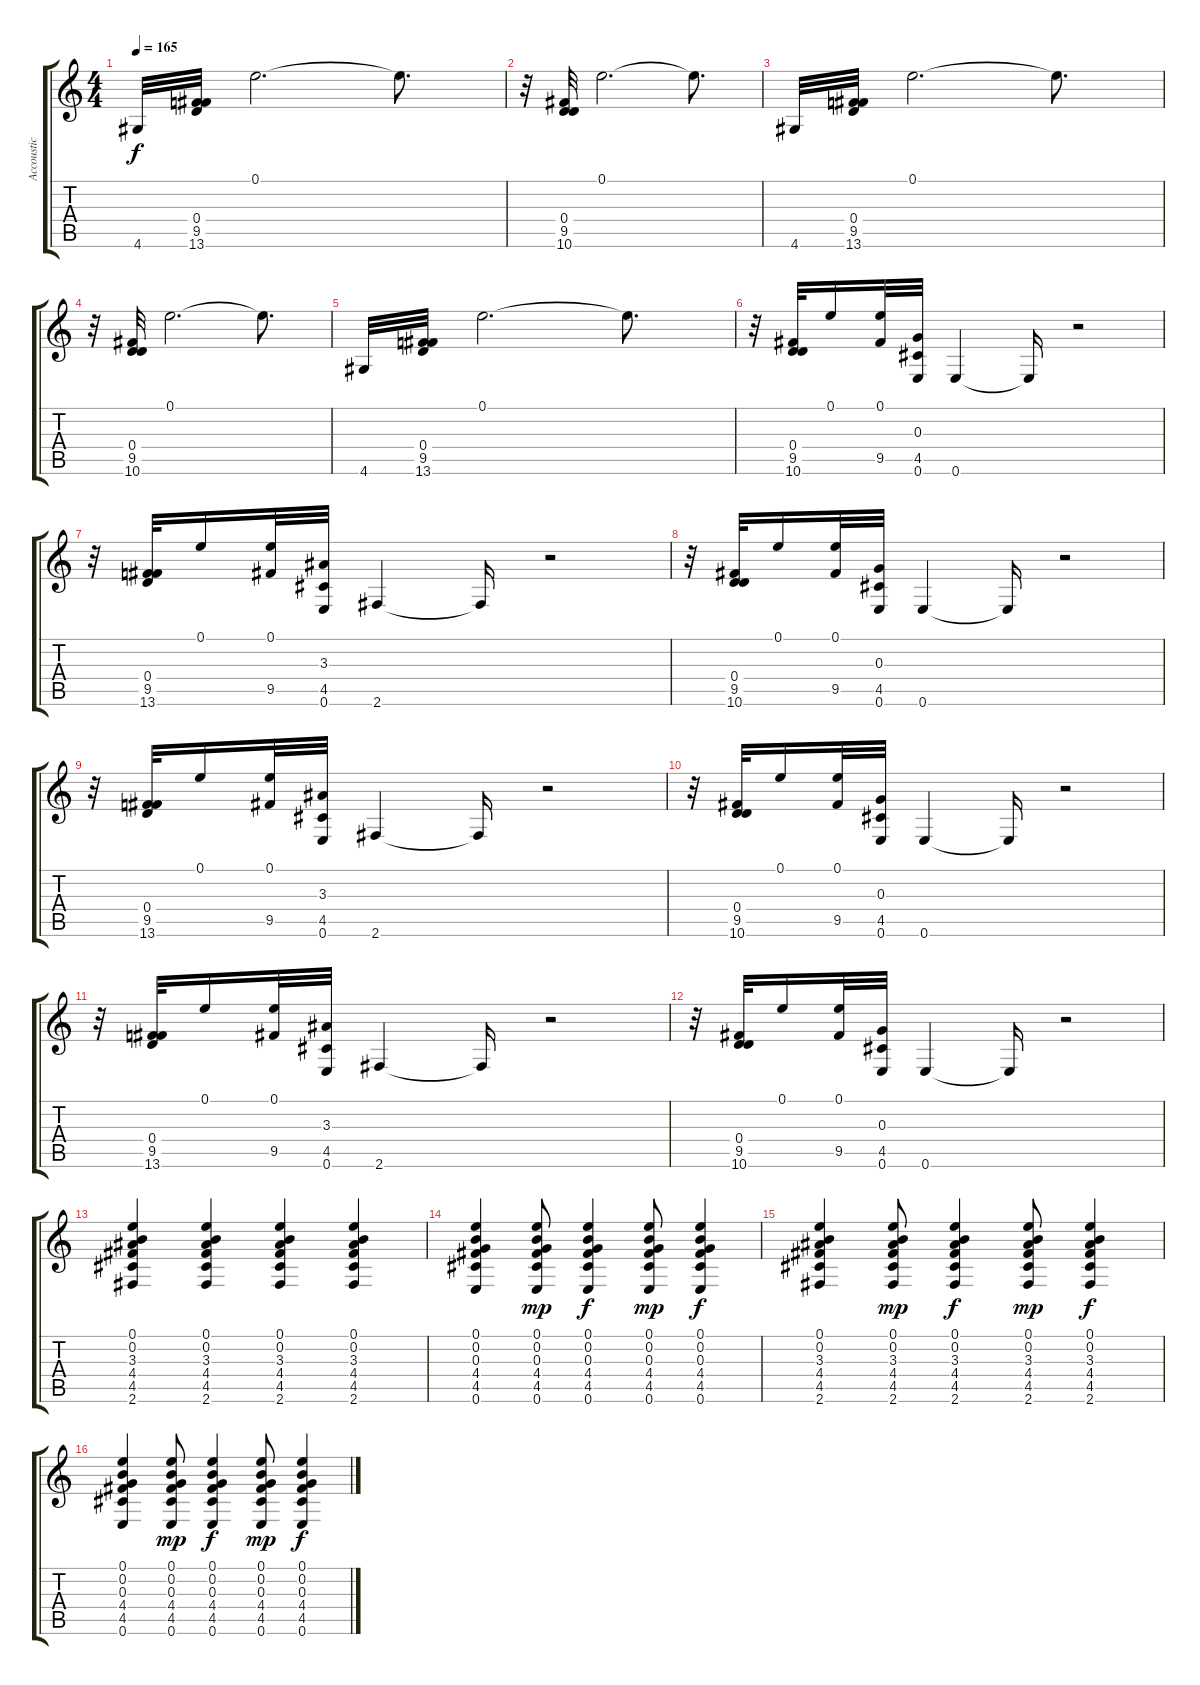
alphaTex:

\track ("Accoustic Guitar" "Accoustic ") {instrument acousticguitarsteel}
\staff {score tabs}
\tuning (E4 B3 G3 D3 A2 E2) {hide}
\ts (4 4)
\tempo 165
\clef g2
\ks c
4.6.32{dy f} (0.4 9.5 13.6).32 0.1.2{d} 0.1{t}.8{d} |
r.32 (0.4 9.5 10.6).32 0.1.2{d} 0.1{t}.8{d} |
4.6.32 (0.4 9.5 13.6).32 0.1.2{d} 0.1{t}.8{d} |
r.32 (0.4 9.5 10.6).32 0.1.2{d} 0.1{t}.8{d} |
4.6.32 (0.4 9.5 13.6).32 0.1.2{d} 0.1{t}.8{d} |
r.32 (0.4 9.5 10.6).32 0.1.16 (0.1 9.5).32 (0.3 4.5 0.6).32 0.6.4 0.6{t}.16 r.2 |
r.32 (0.4 9.5 13.6).32 0.1.16 (0.1 9.5).32 (3.3 4.5 0.6).32 2.6.4 2.6{t}.16 r.2 |
r.32 (0.4 9.5 10.6).32 0.1.16 (0.1 9.5).32 (0.3 4.5 0.6).32 0.6.4 0.6{t}.16 r.2 |
r.32 (0.4 9.5 13.6).32 0.1.16 (0.1 9.5).32 (3.3 4.5 0.6).32 2.6.4 2.6{t}.16 r.2 |
r.32 (0.4 9.5 10.6).32 0.1.16 (0.1 9.5).32 (0.3 4.5 0.6).32 0.6.4 0.6{t}.16 r.2 |
r.32 (0.4 9.5 13.6).32 0.1.16 (0.1 9.5).32 (3.3 4.5 0.6).32 2.6.4 2.6{t}.16 r.2 |
r.32 (0.4 9.5 10.6).32 0.1.16 (0.1 9.5).32 (0.3 4.5 0.6).32 0.6.4 0.6{t}.16 r.2 |
(0.1 0.2 3.3 4.4 4.5 2.6).4 (0.1 0.2 3.3 4.4 4.5 2.6).4 (0.1 0.2 3.3 4.4 4.5 2.6).4 (0.1 0.2 3.3 4.4 4.5 2.6).4 |
(0.1 0.2 0.3 4.4 4.5 0.6).4 (0.1 0.2 0.3 4.4 4.5 0.6).8{dy mp} (0.1 0.2 0.3 4.4 4.5 0.6).4{dy f} (0.1 0.2 0.3 4.4 4.5 0.6).8{dy mp} (0.1 0.2 0.3 4.4 4.5 0.6).4{dy f} |
(0.1 0.2 3.3 4.4 4.5 2.6).4 (0.1 0.2 3.3 4.4 4.5 2.6).8{dy mp} (0.1 0.2 3.3 4.4 4.5 2.6).4{dy f} (0.1 0.2 3.3 4.4 4.5 2.6).8{dy mp} (0.1 0.2 3.3 4.4 4.5 2.6).4{dy f} |
(0.1 0.2 0.3 4.4 4.5 0.6).4 (0.1 0.2 0.3 4.4 4.5 0.6).8{dy mp} (0.1 0.2 0.3 4.4 4.5 0.6).4{dy f} (0.1 0.2 0.3 4.4 4.5 0.6).8{dy mp} (0.1 0.2 0.3 4.4 4.5 0.6).4{dy f}
